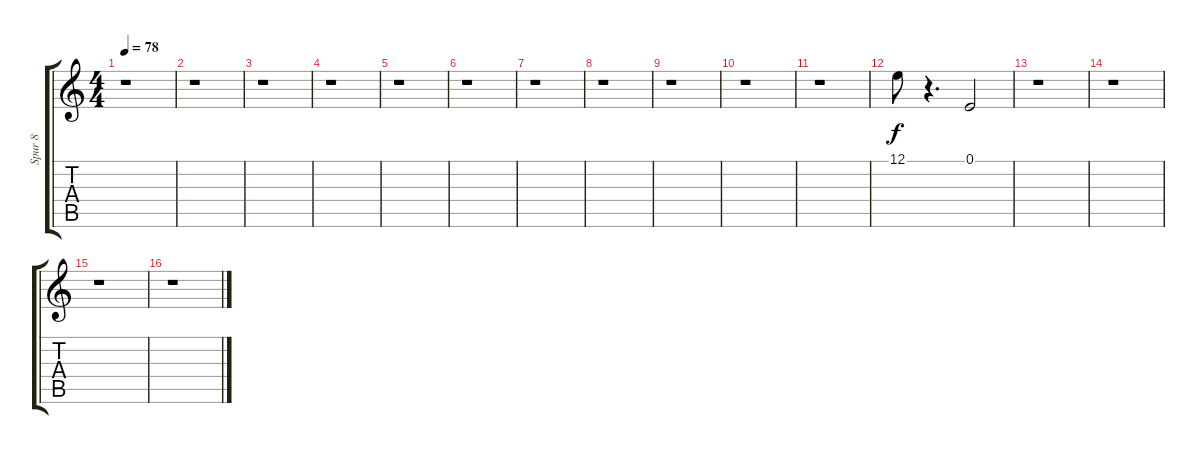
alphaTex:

\track ("Spur 8" "Spur 8") {instrument orchestrahit}
\staff {score tabs}
\tuning (E4 B3 G3 D3 A2 E2) {hide}
\ts (4 4)
\tempo 78
\clef g2
\ks c
r.1{dy f} |
r.1 |
r.1 |
r.1 |
r.1 |
r.1 |
r.1 |
r.1 |
r.1 |
r.1 |
r.1 |
12.1.8 r.4{d} 0.1.2 |
r.1 |
r.1 |
r.1 |
r.1
